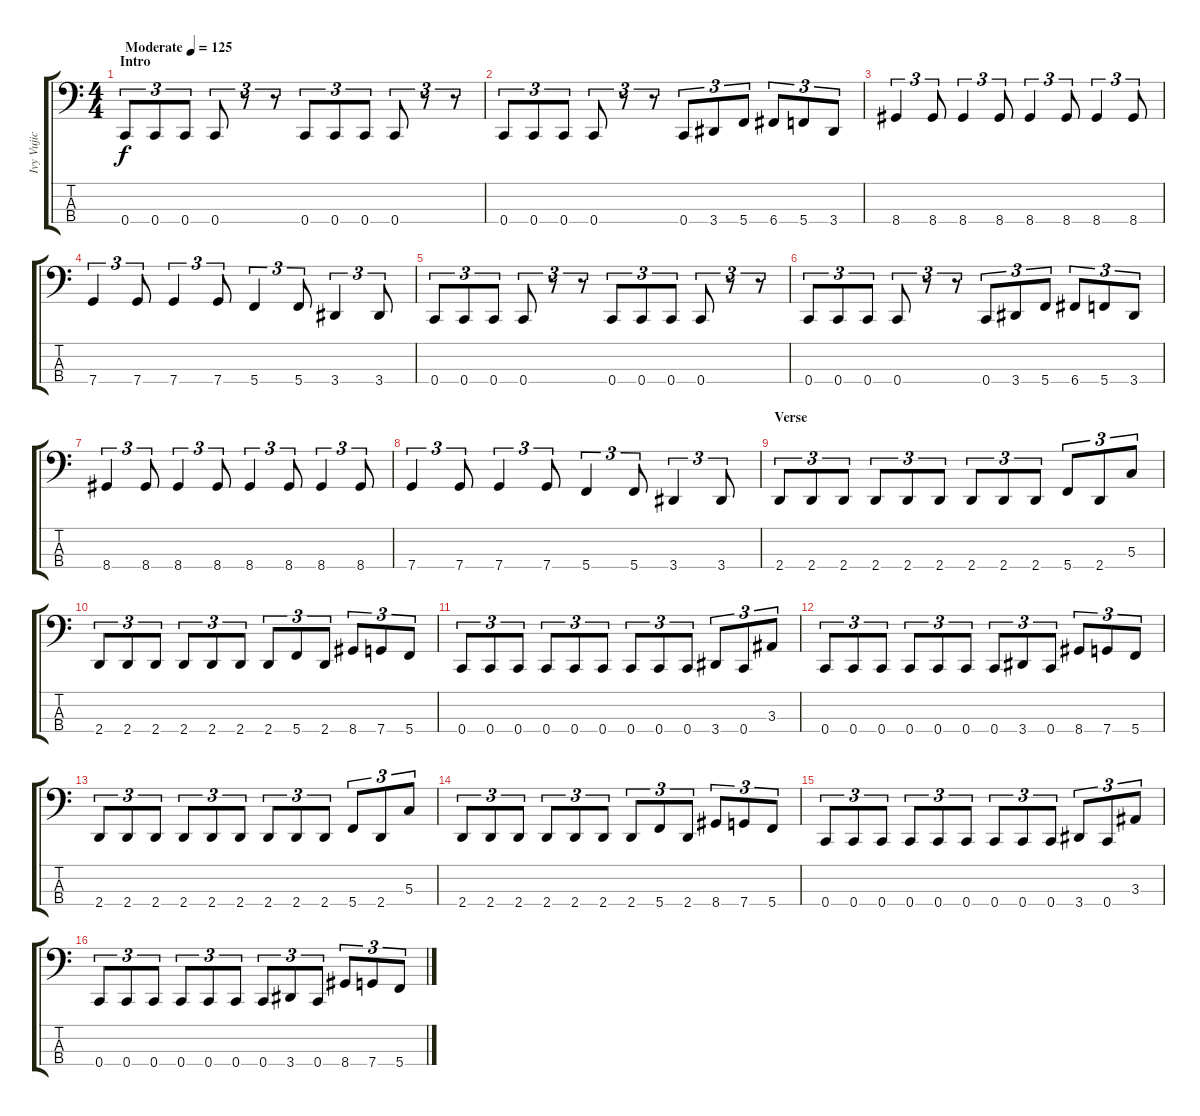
\track ("Ivy Vujic (Bass)" "Ivy Vujic ") {instrument electricbasspick}
\staff {score tabs}
\tuning (F2 C2 G1 C1) {hide}
\ts (4 4)
\section ("" "Intro")
\tempo (125 "Moderate")
\clef f4
\ks c
0.4.8{tu (3 2) dy f instrument electricbasspick} 0.4.8{tu (3 2)} 0.4.8{tu (3 2)} 0.4.8{tu (3 2)} r.8{tu (3 2)} r.8{tu (3 2)} 0.4.8{tu (3 2)} 0.4.8{tu (3 2)} 0.4.8{tu (3 2)} 0.4.8{tu (3 2)} r.8{tu (3 2)} r.8{tu (3 2)} |
0.4.8{tu (3 2)} 0.4.8{tu (3 2)} 0.4.8{tu (3 2)} 0.4.8{tu (3 2)} r.8{tu (3 2)} r.8{tu (3 2)} 0.4.8{tu (3 2)} 3.4.8{tu (3 2)} 5.4.8{tu (3 2)} 6.4.8{tu (3 2)} 5.4.8{tu (3 2)} 3.4.8{tu (3 2)} |
8.4.4{tu (3 2)} 8.4.8{tu (3 2)} 8.4.4{tu (3 2)} 8.4.8{tu (3 2)} 8.4.4{tu (3 2)} 8.4.8{tu (3 2)} 8.4.4{tu (3 2)} 8.4.8{tu (3 2)} |
7.4.4{tu (3 2)} 7.4.8{tu (3 2)} 7.4.4{tu (3 2)} 7.4.8{tu (3 2)} 5.4.4{tu (3 2)} 5.4.8{tu (3 2)} 3.4.4{tu (3 2)} 3.4.8{tu (3 2)} |
0.4.8{tu (3 2)} 0.4.8{tu (3 2)} 0.4.8{tu (3 2)} 0.4.8{tu (3 2)} r.8{tu (3 2)} r.8{tu (3 2)} 0.4.8{tu (3 2)} 0.4.8{tu (3 2)} 0.4.8{tu (3 2)} 0.4.8{tu (3 2)} r.8{tu (3 2)} r.8{tu (3 2)} |
0.4.8{tu (3 2)} 0.4.8{tu (3 2)} 0.4.8{tu (3 2)} 0.4.8{tu (3 2)} r.8{tu (3 2)} r.8{tu (3 2)} 0.4.8{tu (3 2)} 3.4.8{tu (3 2)} 5.4.8{tu (3 2)} 6.4.8{tu (3 2)} 5.4.8{tu (3 2)} 3.4.8{tu (3 2)} |
8.4.4{tu (3 2)} 8.4.8{tu (3 2)} 8.4.4{tu (3 2)} 8.4.8{tu (3 2)} 8.4.4{tu (3 2)} 8.4.8{tu (3 2)} 8.4.4{tu (3 2)} 8.4.8{tu (3 2)} |
7.4.4{tu (3 2)} 7.4.8{tu (3 2)} 7.4.4{tu (3 2)} 7.4.8{tu (3 2)} 5.4.4{tu (3 2)} 5.4.8{tu (3 2)} 3.4.4{tu (3 2)} 3.4.8{tu (3 2)} |
\section ("" "Verse")
2.4.8{tu (3 2)} 2.4.8{tu (3 2)} 2.4.8{tu (3 2)} 2.4.8{tu (3 2)} 2.4.8{tu (3 2)} 2.4.8{tu (3 2)} 2.4.8{tu (3 2)} 2.4.8{tu (3 2)} 2.4.8{tu (3 2)} 5.4.8{tu (3 2)} 2.4.8{tu (3 2)} 5.3.8{tu (3 2)} |
2.4.8{tu (3 2)} 2.4.8{tu (3 2)} 2.4.8{tu (3 2)} 2.4.8{tu (3 2)} 2.4.8{tu (3 2)} 2.4.8{tu (3 2)} 2.4.8{tu (3 2)} 5.4.8{tu (3 2)} 2.4.8{tu (3 2)} 8.4.8{tu (3 2)} 7.4.8{tu (3 2)} 5.4.8{tu (3 2)} |
0.4.8{tu (3 2)} 0.4.8{tu (3 2)} 0.4.8{tu (3 2)} 0.4.8{tu (3 2)} 0.4.8{tu (3 2)} 0.4.8{tu (3 2)} 0.4.8{tu (3 2)} 0.4.8{tu (3 2)} 0.4.8{tu (3 2)} 3.4.8{tu (3 2)} 0.4.8{tu (3 2)} 3.3.8{tu (3 2)} |
0.4.8{tu (3 2)} 0.4.8{tu (3 2)} 0.4.8{tu (3 2)} 0.4.8{tu (3 2)} 0.4.8{tu (3 2)} 0.4.8{tu (3 2)} 0.4.8{tu (3 2)} 3.4.8{tu (3 2)} 0.4.8{tu (3 2)} 8.4.8{tu (3 2)} 7.4.8{tu (3 2)} 5.4.8{tu (3 2)} |
2.4.8{tu (3 2)} 2.4.8{tu (3 2)} 2.4.8{tu (3 2)} 2.4.8{tu (3 2)} 2.4.8{tu (3 2)} 2.4.8{tu (3 2)} 2.4.8{tu (3 2)} 2.4.8{tu (3 2)} 2.4.8{tu (3 2)} 5.4.8{tu (3 2)} 2.4.8{tu (3 2)} 5.3.8{tu (3 2)} |
2.4.8{tu (3 2)} 2.4.8{tu (3 2)} 2.4.8{tu (3 2)} 2.4.8{tu (3 2)} 2.4.8{tu (3 2)} 2.4.8{tu (3 2)} 2.4.8{tu (3 2)} 5.4.8{tu (3 2)} 2.4.8{tu (3 2)} 8.4.8{tu (3 2)} 7.4.8{tu (3 2)} 5.4.8{tu (3 2)} |
0.4.8{tu (3 2)} 0.4.8{tu (3 2)} 0.4.8{tu (3 2)} 0.4.8{tu (3 2)} 0.4.8{tu (3 2)} 0.4.8{tu (3 2)} 0.4.8{tu (3 2)} 0.4.8{tu (3 2)} 0.4.8{tu (3 2)} 3.4.8{tu (3 2)} 0.4.8{tu (3 2)} 3.3.8{tu (3 2)} |
0.4.8{tu (3 2)} 0.4.8{tu (3 2)} 0.4.8{tu (3 2)} 0.4.8{tu (3 2)} 0.4.8{tu (3 2)} 0.4.8{tu (3 2)} 0.4.8{tu (3 2)} 3.4.8{tu (3 2)} 0.4.8{tu (3 2)} 8.4.8{tu (3 2)} 7.4.8{tu (3 2)} 5.4.8{tu (3 2)}
